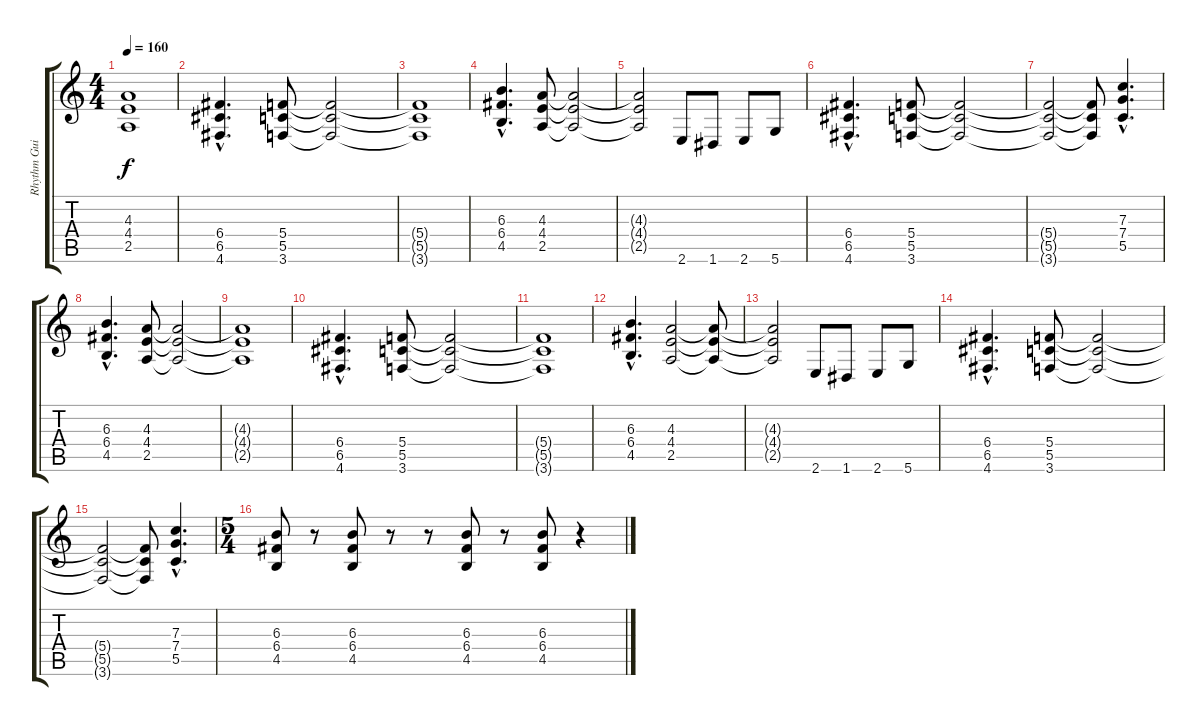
\track ("Rhythm Guitar" "Rhythm Gui") {instrument overdrivenguitar}
\staff {score tabs}
\tuning (D4 A3 F3 C3 G2 D2) {hide}
\ts (4 4)
\tempo 160
\clef g2
\ks c
(4.3{t} 4.4{t} 2.5{t}).1{dy f} |
(6.4{hac} 6.5{hac} 4.6{hac}).4{d} (5.4 5.5 3.6).8 (5.4{t} 5.5{t} 3.6{t}).2 |
(5.4{t} 5.5{t} 3.6{t}).1 |
(6.3{hac} 6.4{hac} 4.5{hac}).4{d} (4.3 4.4 2.5).8 (4.3{t} 4.4{t} 2.5{t}).2 |
(4.3{t} 4.4{t} 2.5{t}).2 2.6.8 1.6.8 2.6.8 5.6.8 |
(6.4{hac} 6.5{hac} 4.6{hac}).4{d} (5.4 5.5 3.6).8 (5.4{t} 5.5{t} 3.6{t}).2 |
(5.4{t} 5.5{t} 3.6{t}).2 (5.4{t} 5.5{t} 3.6{t}).8 (7.3{hac} 7.4{hac} 5.5{hac}).4{d} |
(6.3{hac} 6.4{hac} 4.5{hac}).4{d} (4.3 4.4 2.5).8 (4.3{t} 4.4{t} 2.5{t}).2 |
(4.3{t} 4.4{t} 2.5{t}).1 |
(6.4{hac} 6.5{hac} 4.6{hac}).4{d} (5.4 5.5 3.6).8 (5.4{t} 5.5{t} 3.6{t}).2 |
(5.4{t} 5.5{t} 3.6{t}).1 |
(6.3{hac} 6.4{hac} 4.5{hac}).4{d} (4.3 4.4 2.5).2 (4.3{t} 4.4{t} 2.5{t}).8 |
(4.3{t} 4.4{t} 2.5{t}).2 2.6.8 1.6.8 2.6.8 5.6.8 |
(6.4{hac} 6.5{hac} 4.6{hac}).4{d} (5.4 5.5 3.6).8 (5.4{t} 5.5{t} 3.6{t}).2 |
(5.4{t} 5.5{t} 3.6{t}).2 (5.4{t} 5.5{t} 3.6{t}).8 (7.3{hac} 7.4{hac} 5.5{hac}).4{d} |
\ts (5 4)
(6.3 6.4 4.5).8 r.8 (6.3 6.4 4.5).8 r.8 r.8 (6.3 6.4 4.5).8 r.8 (6.3 6.4 4.5).8 r.4
